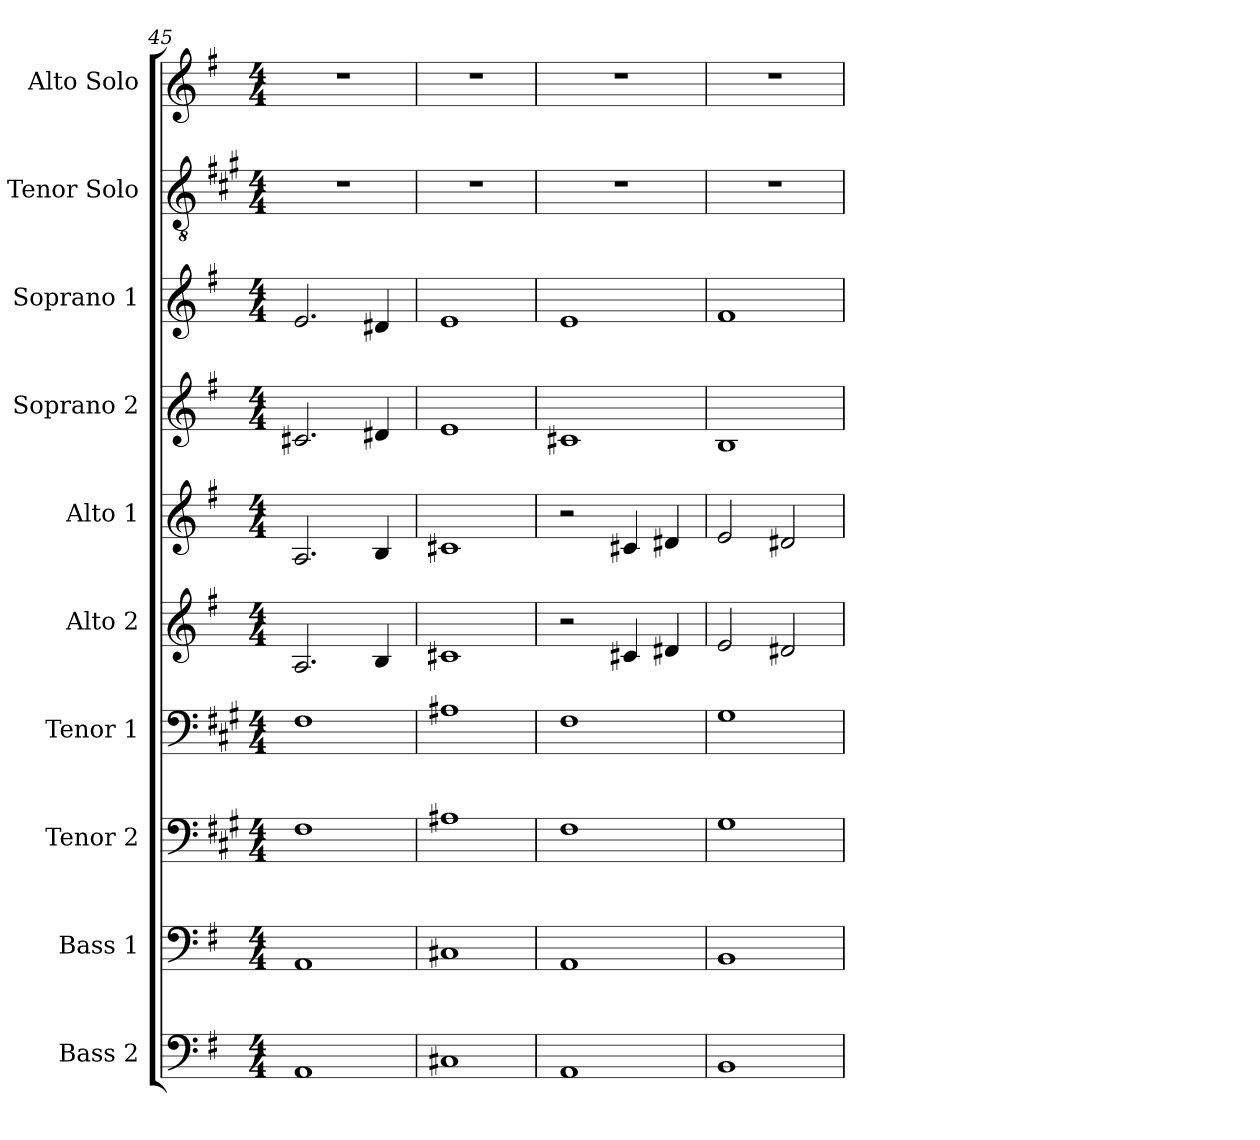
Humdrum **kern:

**kern	**kern	**kern	**kern	**kern	**kern	**kern	**kern	**kern	**kern
*part10	*part9	*part8	*part7	*part6	*part5	*part4	*part3	*part2	*part1
*staff10	*staff9	*staff8	*staff7	*staff6	*staff5	*staff4	*staff3	*staff2	*staff1
*I"Bass 2	*I"Bass 1	*I"Tenor 2	*I"Tenor 1	*I"Alto 2	*I"Alto 1	*I"Soprano 2	*I"Soprano 1	*I"Tenor Solo	*I"Alto Solo
*I'B2	*I'B1	*I'T2	*I'T1	*I'A2	*I'A1	*I'S2	*I'S1	*I'TS	*I'AS
*clefF4	*clefF4	*clefF4	*clefF4	*clefG2	*clefG2	*clefG2	*clefG2	*clefGv2	*clefG2
*	*	*ITrd1c2	*ITrd1c2	*	*	*	*	*ITrd1c2	*
*k[f#]	*k[f#]	*k[f#]	*k[f#]	*k[f#]	*k[f#]	*k[f#]	*k[f#]	*k[f#]	*k[f#]
*M4/4	*M4/4	*M4/4	*M4/4	*M4/4	*M4/4	*M4/4	*M4/4	*M4/4	*M4/4
=45	=45	=45	=45	=45	=45	=45	=45	=45	=45
1AA	1AA	1E	1E	2.A/	2.A/	2.c#X/	2.e/	1r	1r
.	.	.	.	4B/	4B/	4d#X/	4d#X/	.	.
=46	=46	=46	=46	=46	=46	=46	=46	=46	=46
1C#X	1C#X	1G#X	1G#X	1c#X	1c#X	1e	1e	1r	1r
=47	=47	=47	=47	=47	=47	=47	=47	=47	=47
1AA	1AA	1E	1E	2r	2r	1c#X	1e	1r	1r
.	.	.	.	4c#X/	4c#X/	.	.	.	.
.	.	.	.	4d#X/	4d#X/	.	.	.	.
!!LO:PB:g=z
=48	=48	=48	=48	=48	=48	=48	=48	=48	=48
1BB	1BB	1F#	1F#	2e/	2e/	1B	1f#	1r	1r
.	.	.	.	2d#X/	2d#X/	.	.	.	.
=	=	=	=	=	=	=	=	=	=
*-	*-	*-	*-	*-	*-	*-	*-	*-	*-
